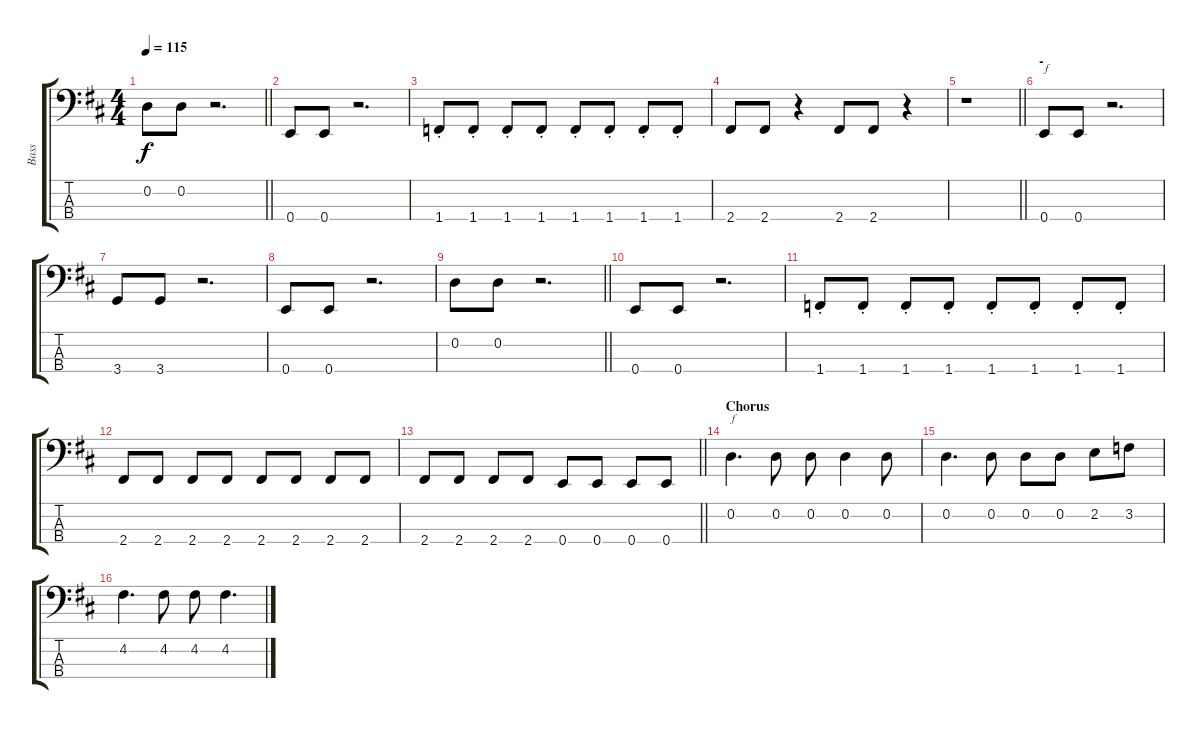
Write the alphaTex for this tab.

\track ("Bass" "Bass") {instrument electricbassfinger}
\staff {score tabs}
\tuning (G2 D2 A1 E1) {hide}
\ts (4 4)
\tempo 115
\clef f4
\barLineRight lightlight
\ks bminor
0.2.8{dy f} 0.2.8 r.2{d} |
\section ("" "")
0.4.8 0.4.8 r.2{d} |
1.4{st}.8 1.4{st}.8 1.4{st}.8 1.4{st}.8 1.4{st}.8 1.4{st}.8 1.4{st}.8 1.4{st}.8 |
2.4.8 2.4.8 r.4 2.4.8 2.4.8 r.4 |
\barLineRight lightlight
r.1 |
\section ("" "-")
0.4.8{txt "f"} 0.4.8 r.2{d} |
3.4.8 3.4.8 r.2{d} |
0.4.8 0.4.8 r.2{d} |
\barLineRight lightlight
0.2.8 0.2.8 r.2{d} |
\section ("" "")
0.4.8 0.4.8 r.2{d} |
1.4{st}.8 1.4{st}.8 1.4{st}.8 1.4{st}.8 1.4{st}.8 1.4{st}.8 1.4{st}.8 1.4{st}.8 |
2.4.8 2.4.8 2.4.8 2.4.8 2.4.8 2.4.8 2.4.8 2.4.8 |
\barLineRight lightlight
2.4.8 2.4.8 2.4.8 2.4.8 0.4.8 0.4.8 0.4.8 0.4.8 |
\section ("" "Chorus")
0.2.4{d txt "f"} 0.2.8 0.2.8 0.2.4 0.2.8 |
0.2.4{d} 0.2.8 0.2.8 0.2.8 2.2.8 3.2.8 |
4.2.4{d} 4.2.8 4.2.8 4.2.4{d}
